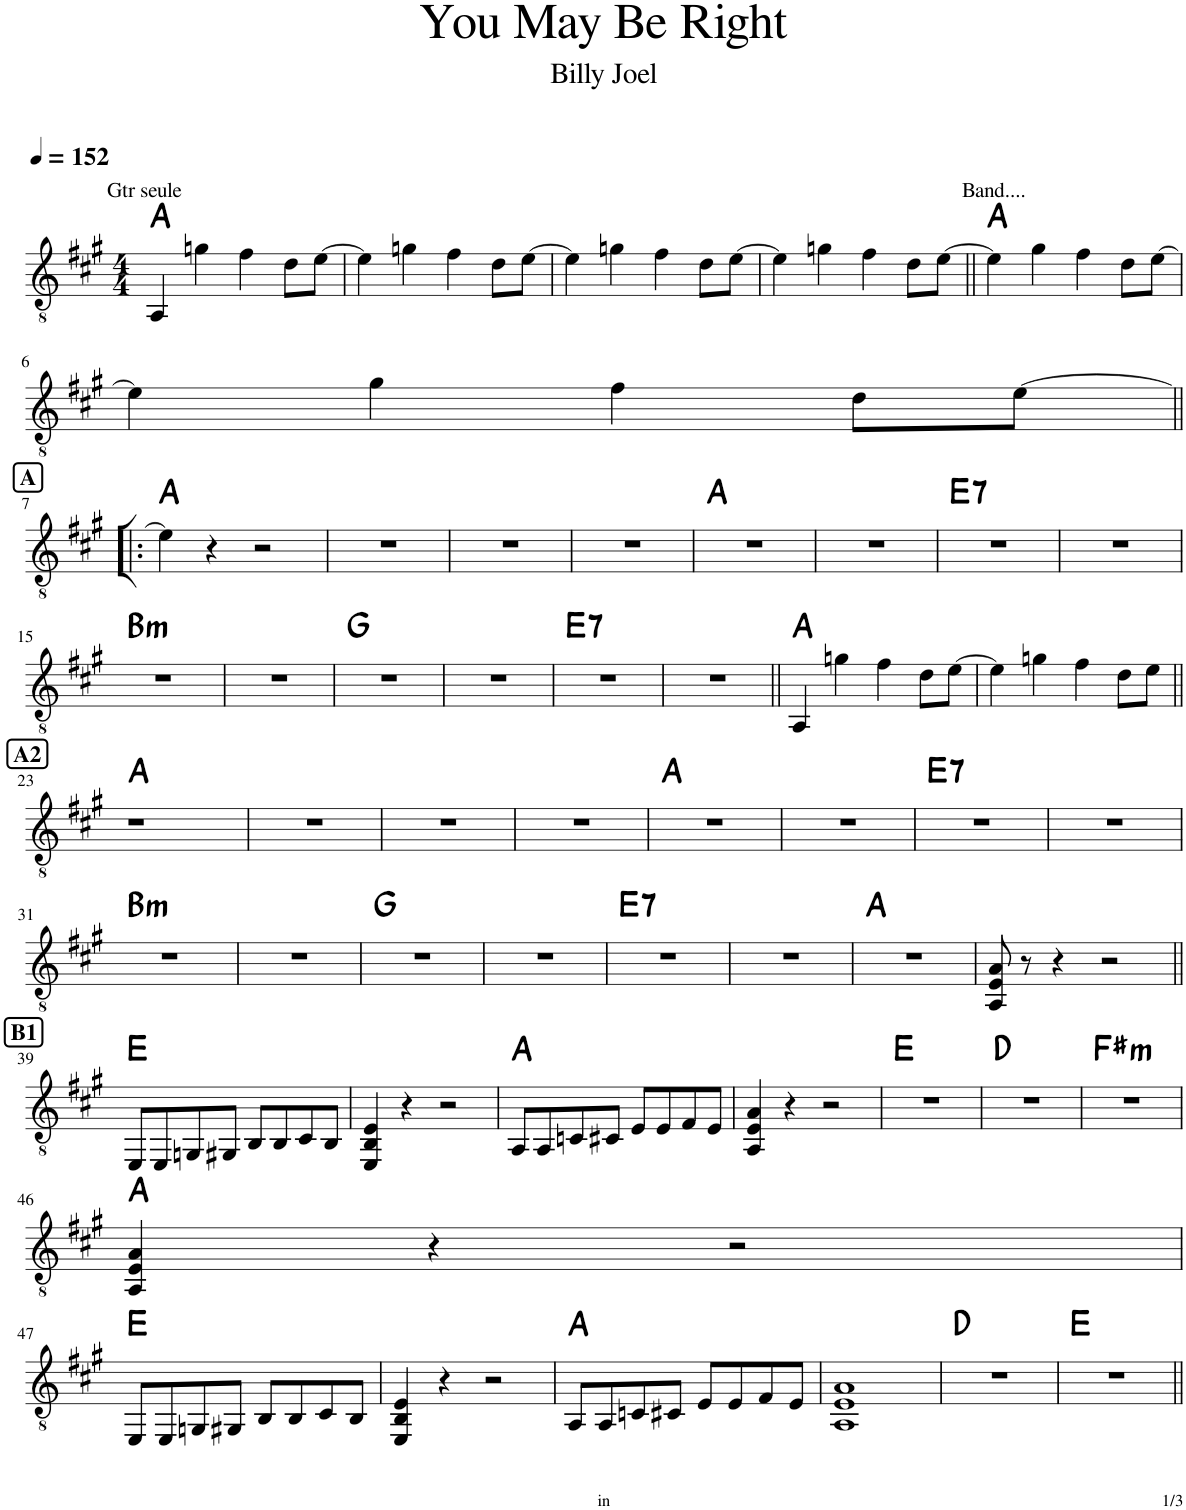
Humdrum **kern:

**kern	**harte
*part1	*part1
*staff1	*
*I"Classical Guitar	*
*I'Guit.	*
*clefGv2	*
*k[f#c#g#]	*
*M4/4	*
*MM152	*
=1	=1
!LO:TX:a:t=Gtr seule	!
4AA/	A:maj
4gn\	.
4f#\	.
8d\L	.
[8e\J	.
=2	=2
4e\]	.
4gn\	.
4f#\	.
8d\L	.
[8e\J	.
=3	=3
4e\]	.
4gn\	.
4f#\	.
8d\L	.
[8e\J	.
=4	=4
4e\]	.
4gn\	.
4f#\	.
8d\L	.
[8e\J	.
=5||	=5||
!LO:TX:a:t=Band....	!
4e\]	A:maj
4g#\	.
4f#\	.
8d\L	.
[8e\J	.
!!LO:LB:g=z
=6	=6
4e\]	.
4g#\	.
4f#\	.
8d\L	.
[8e\J	.
!!LO:LB:g=z
!!LO:REH:place=s1:a:B:cj:fs=11:t=A
=7!|:	=7!|:
4e\]	A:maj
4r	.
2r	.
=8	=8
1r	.
=9	=9
1r	.
=10	=10
1r	.
=11	=11
1r	A:maj
=12	=12
1r	.
=13	=13
!	!LO:H:kt=7
1r	E:7
=14	=14
1r	.
!!LO:LB:g=z
=15	=15
!	!LO:H:kt=m
1r	B:min
=16	=16
1r	.
=17	=17
1r	G:maj
=18	=18
1r	.
=19	=19
!	!LO:H:kt=7
1r	E:7
=20	=20
1r	.
=21||	=21||
4AA/	A:maj
4gn\	.
4f#\	.
8d\L	.
[8e\J	.
=22	=22
4e\]	.
4gn\	.
4f#\	.
8d\L	.
8e\J	.
!!LO:LB:g=z
!!LO:REH:place=s1:a:B:cj:fs=11:t=A2
=23||	=23||
1r	A:maj
=24	=24
1r	.
=25	=25
1r	.
=26	=26
1r	.
=27	=27
1r	A:maj
=28	=28
1r	.
=29	=29
!	!LO:H:kt=7
1r	E:7
=30	=30
1r	.
!!LO:LB:g=z
=31	=31
!	!LO:H:kt=m
1r	B:min
=32	=32
1r	.
=33	=33
1r	G:maj
=34	=34
1r	.
=35	=35
!	!LO:H:kt=7
1r	E:7
=36	=36
1r	.
=37	=37
1r	A:maj
=38	=38
8AA/ 8E/ 8A/	.
8r	.
4r	.
2r	.
!!LO:LB:g=z
!!LO:REH:place=s1:a:B:cj:fs=11:t=B1
=39||	=39||
8EE/L	E:maj
8EE/	.
8GGn/	.
8GG#X/J	.
8BB/L	.
8BB/	.
8C#/	.
8BB/J	.
=40	=40
4EE/ 4BB/ 4E/	.
4r	.
2r	.
=41	=41
8AA/L	A:maj
8AA/	.
8Cn/	.
8C#X/J	.
8E/L	.
8E/	.
8F#/	.
8E/J	.
=42	=42
4AA/ 4E/ 4A/	.
4r	.
2r	.
=43	=43
1r	E:maj
=44	=44
1r	D:maj
=45	=45
!	!LO:H:kt=m
1r	F#:min
!!LO:LB:g=z
=46	=46
4AA/ 4E/ 4A/	A:maj
4r	.
2r	.
!!LO:LB:g=z
=47	=47
8EE/L	E:maj
8EE/	.
8GGn/	.
8GG#X/J	.
8BB/L	.
8BB/	.
8C#/	.
8BB/J	.
=48	=48
4EE/ 4BB/ 4E/	.
4r	.
2r	.
=49	=49
8AA/L	A:maj
8AA/	.
8Cn/	.
8C#X/J	.
8E/L	.
8E/	.
8F#/	.
8E/J	.
=50	=50
1AA 1E 1A	.
=51	=51
1r	D:maj
=52	=52
1r	E:maj
=||	=||
*-	*-
